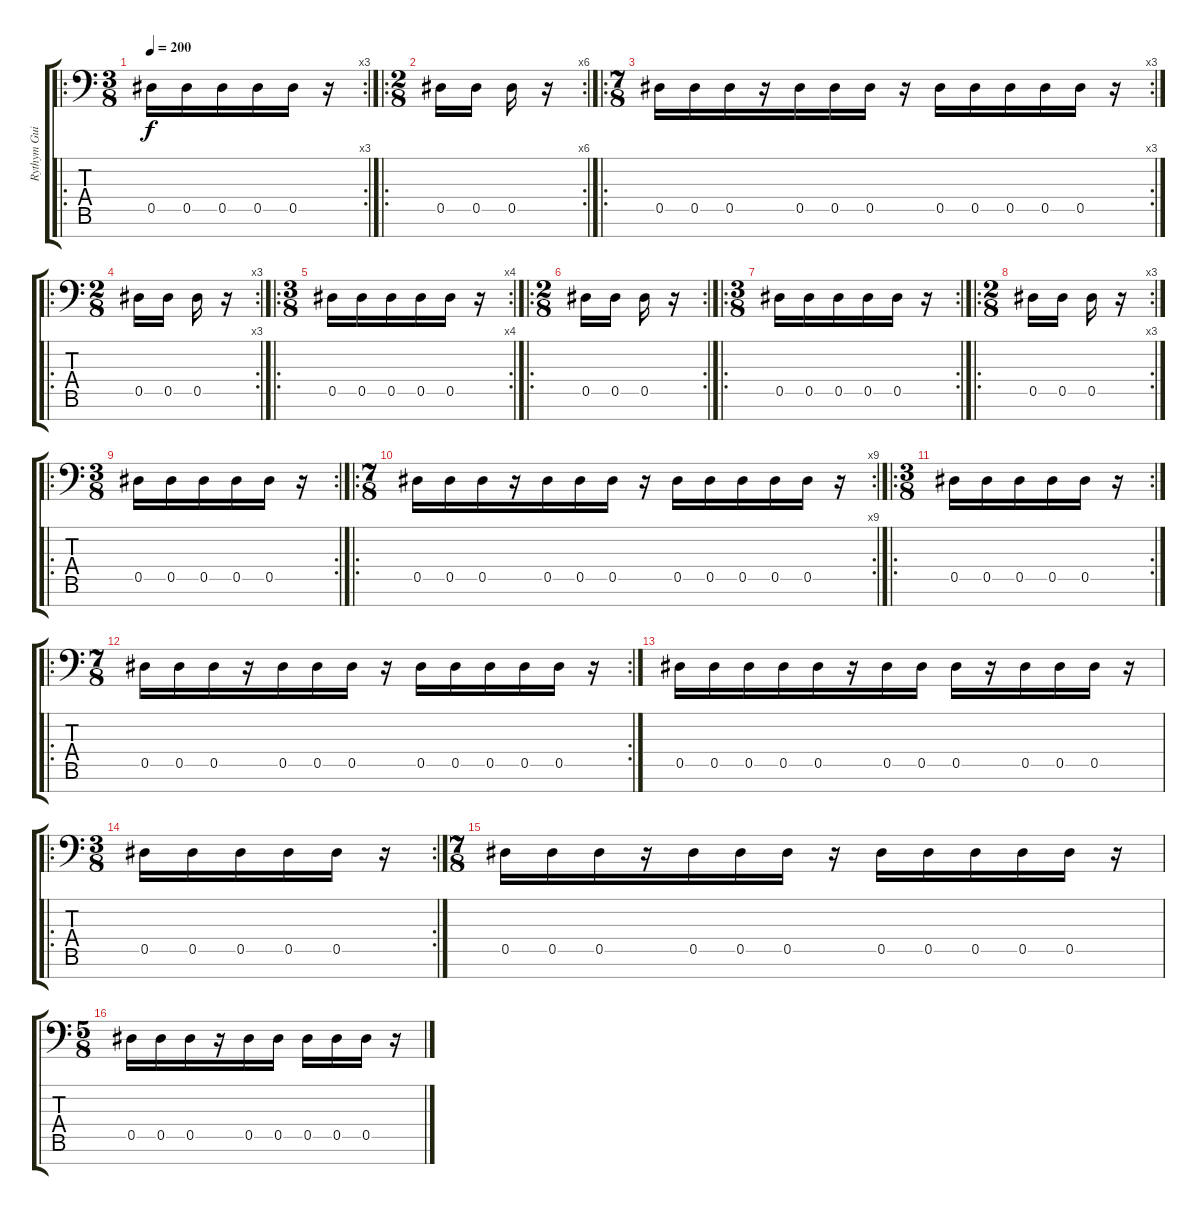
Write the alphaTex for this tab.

\track ("Rythym Guitar 2 (Tuned To F)" "Rythym Gui") {instrument distortionguitar}
\staff {score tabs}
\tuning (Bb3 Gb3 Db3 Ab2 Eb2 Bb1 F1) {hide}
\ro
\rc 3
\ts (3 8)
\tempo 200
\clef f4
\ks c
0.5.16{dy f} 0.5.16 0.5.16 0.5.16 0.5.16 r.16 |
\ro
\rc 6
\ts (2 8)
0.5.16 0.5.16 0.5.16 r.16 |
\ro
\rc 3
\ts (7 8)
0.5.16 0.5.16 0.5.16 r.16 0.5.16 0.5.16 0.5.16 r.16 0.5.16 0.5.16 0.5.16 0.5.16 0.5.16 r.16 |
\ro
\rc 3
\ts (2 8)
0.5.16 0.5.16 0.5.16 r.16 |
\ro
\rc 4
\ts (3 8)
0.5.16 0.5.16 0.5.16 0.5.16 0.5.16 r.16 |
\ro
\rc 2
\ts (2 8)
0.5.16 0.5.16 0.5.16 r.16 |
\ro
\rc 2
\ts (3 8)
0.5.16 0.5.16 0.5.16 0.5.16 0.5.16 r.16 |
\ro
\rc 3
\ts (2 8)
0.5.16 0.5.16 0.5.16 r.16 |
\ro
\rc 2
\ts (3 8)
0.5.16 0.5.16 0.5.16 0.5.16 0.5.16 r.16 |
\ro
\rc 9
\ts (7 8)
0.5.16 0.5.16 0.5.16 r.16 0.5.16 0.5.16 0.5.16 r.16 0.5.16 0.5.16 0.5.16 0.5.16 0.5.16 r.16 |
\ro
\rc 2
\ts (3 8)
0.5.16 0.5.16 0.5.16 0.5.16 0.5.16 r.16 |
\ro
\rc 2
\ts (7 8)
0.5.16 0.5.16 0.5.16 r.16 0.5.16 0.5.16 0.5.16 r.16 0.5.16 0.5.16 0.5.16 0.5.16 0.5.16 r.16 |
0.5.16 0.5.16 0.5.16 0.5.16 0.5.16 r.16 0.5.16 0.5.16 0.5.16 r.16 0.5.16 0.5.16 0.5.16 r.16 |
\ro
\rc 2
\ts (3 8)
0.5.16 0.5.16 0.5.16 0.5.16 0.5.16 r.16 |
\ts (7 8)
0.5.16 0.5.16 0.5.16 r.16 0.5.16 0.5.16 0.5.16 r.16 0.5.16 0.5.16 0.5.16 0.5.16 0.5.16 r.16 |
\ts (5 8)
0.5.16 0.5.16 0.5.16 r.16 0.5.16 0.5.16 0.5.16 0.5.16 0.5.16 r.16
